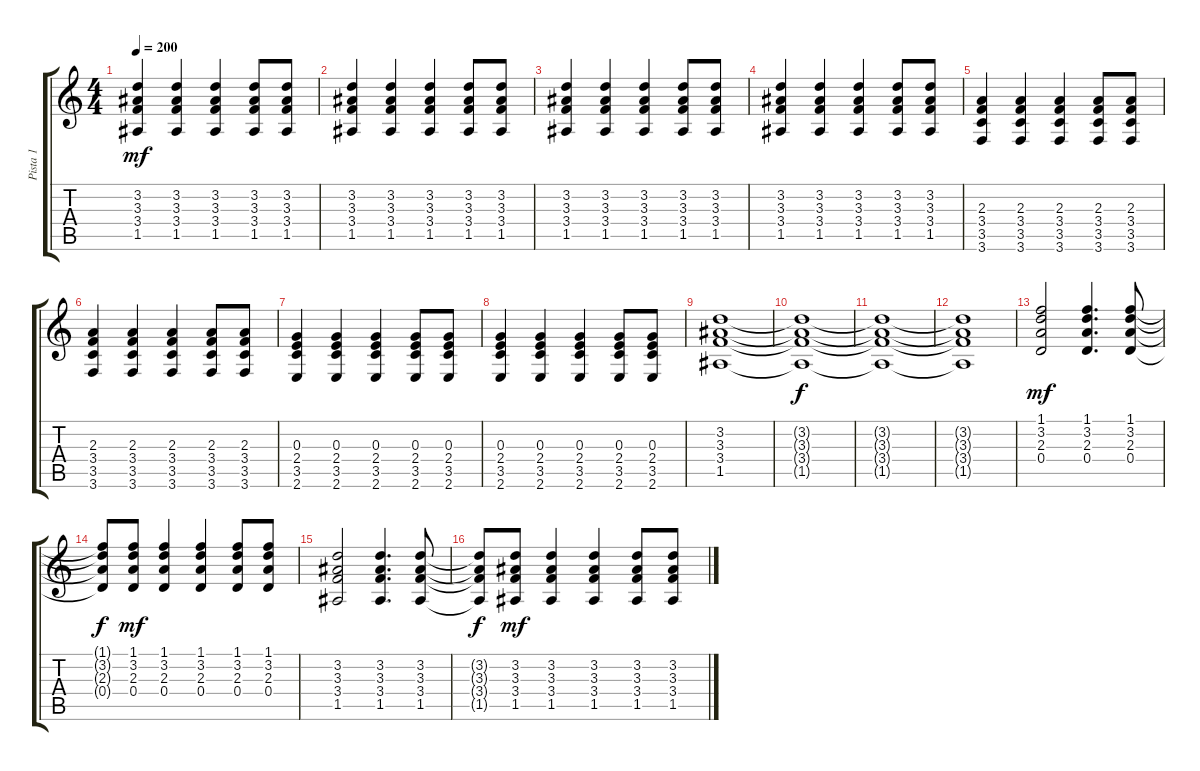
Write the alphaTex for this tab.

\track ("Pista 1" "Pista 1") {instrument acousticguitarsteel}
\staff {score tabs}
\tuning (E4 B3 G3 D3 A2 D2) {hide}
\ts (4 4)
\tempo 200
\clef g2
\ks c
(3.2 3.3 3.4 1.5).4{dy mf} (3.2 3.3 3.4 1.5).4 (3.2 3.3 3.4 1.5).4 (3.2 3.3 3.4 1.5).8 (3.2 3.3 3.4 1.5).8 |
(3.2 3.3 3.4 1.5).4 (3.2 3.3 3.4 1.5).4 (3.2 3.3 3.4 1.5).4 (3.2 3.3 3.4 1.5).8 (3.2 3.3 3.4 1.5).8 |
(3.2 3.3 3.4 1.5).4 (3.2 3.3 3.4 1.5).4 (3.2 3.3 3.4 1.5).4 (3.2 3.3 3.4 1.5).8 (3.2 3.3 3.4 1.5).8 |
(3.2 3.3 3.4 1.5).4 (3.2 3.3 3.4 1.5).4 (3.2 3.3 3.4 1.5).4 (3.2 3.3 3.4 1.5).8 (3.2 3.3 3.4 1.5).8 |
(2.3 3.4 3.5 3.6).4 (2.3 3.4 3.5 3.6).4 (2.3 3.4 3.5 3.6).4 (2.3 3.4 3.5 3.6).8 (2.3 3.4 3.5 3.6).8 |
(2.3 3.4 3.5 3.6).4 (2.3 3.4 3.5 3.6).4 (2.3 3.4 3.5 3.6).4 (2.3 3.4 3.5 3.6).8 (2.3 3.4 3.5 3.6).8 |
(0.3 2.4 3.5 2.6).4 (0.3 2.4 3.5 2.6).4 (0.3 2.4 3.5 2.6).4 (0.3 2.4 3.5 2.6).8 (0.3 2.4 3.5 2.6).8 |
(0.3 2.4 3.5 2.6).4 (0.3 2.4 3.5 2.6).4 (0.3 2.4 3.5 2.6).4 (0.3 2.4 3.5 2.6).8 (0.3 2.4 3.5 2.6).8 |
(3.2 3.3 3.4 1.5).1 |
(3.2{t} 3.3{t} 3.4{t} 1.5{t}).1{dy f} |
(3.2{t} 3.3{t} 3.4{t} 1.5{t}).1 |
(3.2{t} 3.3{t} 3.4{t} 1.5{t}).1 |
(1.1 3.2 2.3 0.4).2{dy mf balance 8} (1.1 3.2 2.3 0.4).4{d} (1.1 3.2 2.3 0.4).8 |
(1.1{t} 3.2{t} 2.3{t} 0.4{t}).8{dy f} (1.1 3.2 2.3 0.4).8{dy mf} (1.1 3.2 2.3 0.4).4 (1.1 3.2 2.3 0.4).4 (1.1 3.2 2.3 0.4).8 (1.1 3.2 2.3 0.4).8 |
(3.2 3.3 3.4 1.5).2 (3.2 3.3 3.4 1.5).4{d} (3.2 3.3 3.4 1.5).8 |
(3.2{t} 3.3{t} 3.4{t} 1.5{t}).8{dy f} (3.2 3.3 3.4 1.5).8{dy mf} (3.2 3.3 3.4 1.5).4 (3.2 3.3 3.4 1.5).4 (3.2 3.3 3.4 1.5).8 (3.2 3.3 3.4 1.5).8
